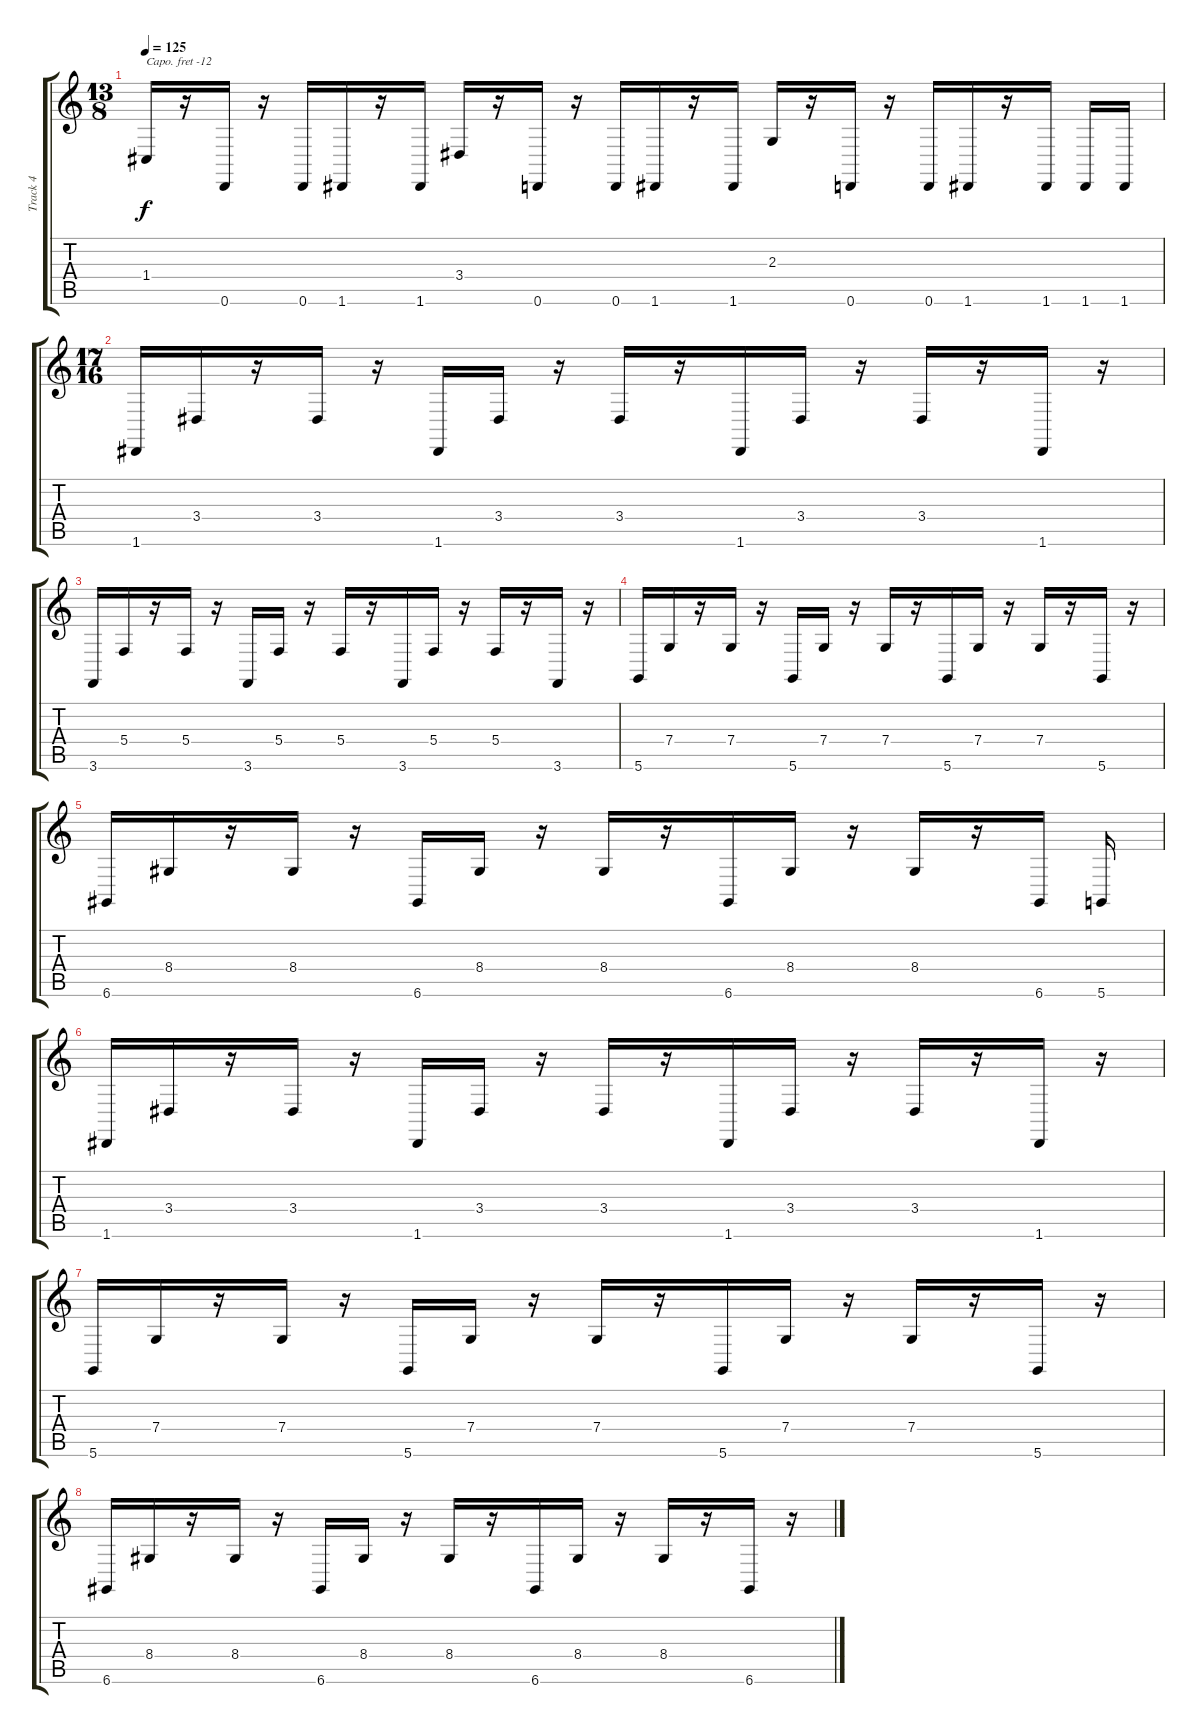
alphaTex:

\track ("Track 4" "Track 4") {instrument slapbass2}
\staff {score tabs}
\capo -12
\tuning (D4 A3 F3 C3 G2 D2) {hide}
\ts (13 8)
\tempo 125
\clef g2
\ks c
1.4.16{dy f} r.16 0.6.16 r.16 0.6.16 1.6.16 r.16 1.6.16 3.4.16 r.16 0.6.16 r.16 0.6.16 1.6.16 r.16 1.6.16 2.3.16 r.16 0.6.16 r.16 0.6.16 1.6.16 r.16 1.6.16 1.6.16 1.6.16 |
\ts (17 16)
1.6.16 3.4.16 r.16 3.4.16 r.16 1.6.16 3.4.16 r.16 3.4.16 r.16 1.6.16 3.4.16 r.16 3.4.16 r.16 1.6.16 r.16 |
3.6.16 5.4.16 r.16 5.4.16 r.16 3.6.16 5.4.16 r.16 5.4.16 r.16 3.6.16 5.4.16 r.16 5.4.16 r.16 3.6.16 r.16 |
5.6.16 7.4.16 r.16 7.4.16 r.16 5.6.16 7.4.16 r.16 7.4.16 r.16 5.6.16 7.4.16 r.16 7.4.16 r.16 5.6.16 r.16 |
6.6.16 8.4.16 r.16 8.4.16 r.16 6.6.16 8.4.16 r.16 8.4.16 r.16 6.6.16 8.4.16 r.16 8.4.16 r.16 6.6.16 5.6.16 |
1.6.16 3.4.16 r.16 3.4.16 r.16 1.6.16 3.4.16 r.16 3.4.16 r.16 1.6.16 3.4.16 r.16 3.4.16 r.16 1.6.16 r.16 |
5.6.16 7.4.16 r.16 7.4.16 r.16 5.6.16 7.4.16 r.16 7.4.16 r.16 5.6.16 7.4.16 r.16 7.4.16 r.16 5.6.16 r.16 |
6.6.16 8.4.16 r.16 8.4.16 r.16 6.6.16 8.4.16 r.16 8.4.16 r.16 6.6.16 8.4.16 r.16 8.4.16 r.16 6.6.16 r.16
